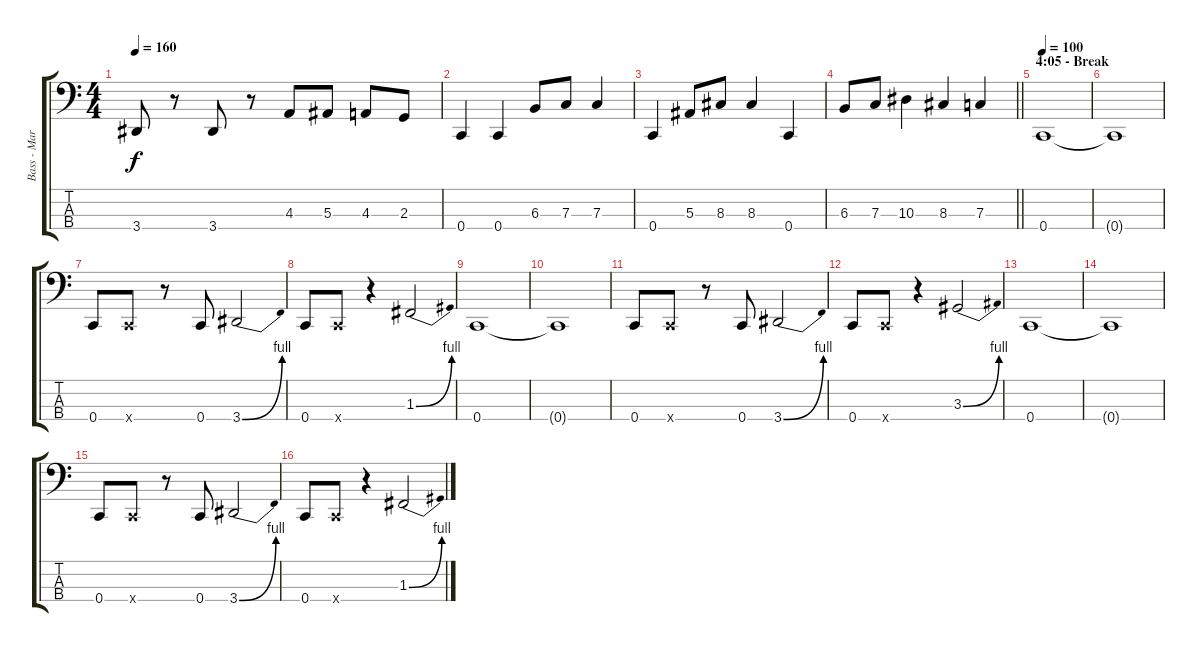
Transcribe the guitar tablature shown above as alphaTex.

\track ("Bass - Marius" "Bass - Mar") {instrument electricbasspick}
\staff {score tabs}
\tuning (Eb2 Bb1 F1 C1) {hide}
\ts (4 4)
\tempo 160
\clef f4
\ks c
3.4.8{dy f} r.8 3.4.8 r.8 4.3.8 5.3.8 4.3.8 2.3.8 |
0.4.4 0.4.4 6.3.8 7.3.8 7.3.4 |
0.4.4 5.3.8 8.3.8 8.3.4 0.4.4 |
\barLineRight lightlight
6.3.8 7.3.8 10.3.4 8.3.4 7.3.4 |
\section ("" "4:05 - Break")
\tempo 100
0.4.1 |
0.4{t}.1 |
0.4.8 0.4{x}.8 r.8 0.4.8 3.4{be (bend 0 0 60 4)}.2 |
0.4.8 0.4{x}.8 r.4 1.3{be (bend 0 0 60 4)}.2 |
0.4.1 |
0.4{t}.1 |
0.4.8 0.4{x}.8 r.8 0.4.8 3.4{be (bend 0 0 60 4)}.2 |
0.4.8 0.4{x}.8 r.4 3.3{be (bend 0 0 60 4)}.2 |
0.4.1 |
0.4{t}.1 |
0.4.8 0.4{x}.8 r.8 0.4.8 3.4{be (bend 0 0 60 4)}.2 |
0.4.8 0.4{x}.8 r.4 1.3{be (bend 0 0 60 4)}.2
